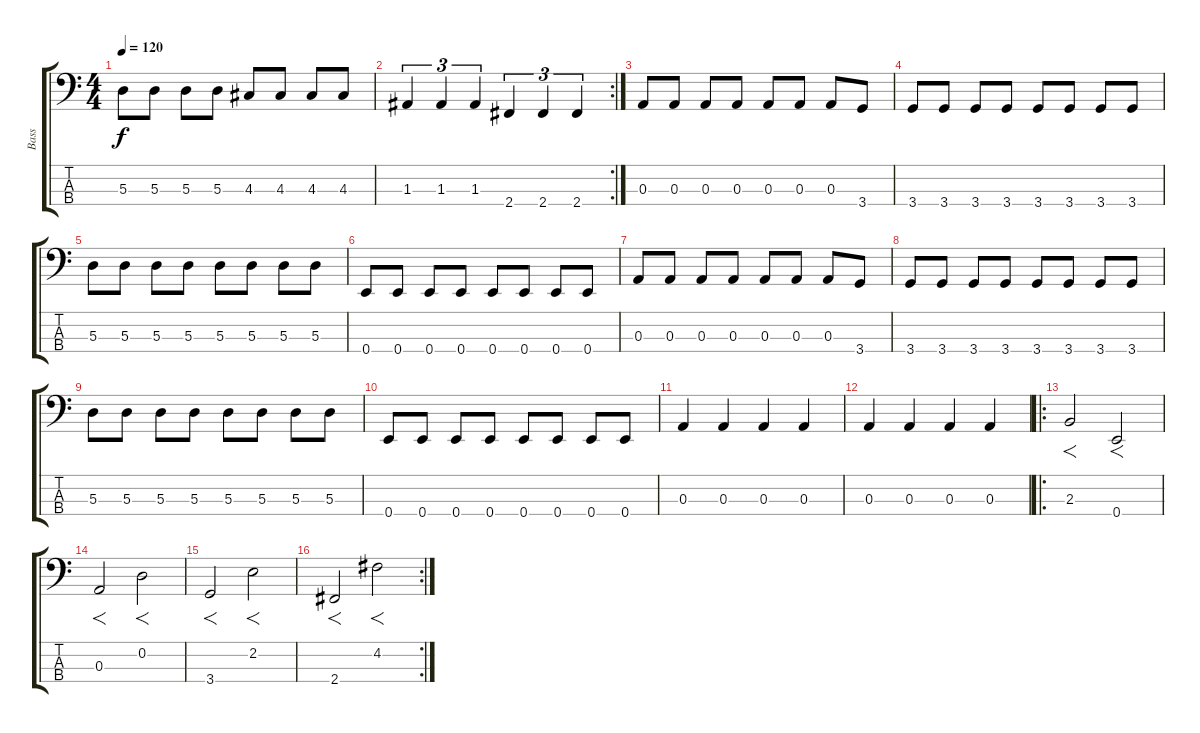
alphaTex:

\track ("Bass" "Bass") {instrument fretlessbass}
\staff {score tabs}
\tuning (G2 D2 A1 E1) {hide}
\ts (4 4)
\tempo 120
\clef f4
\ks c
5.3.8{dy f} 5.3.8 5.3.8 5.3.8 4.3.8 4.3.8 4.3.8 4.3.8 |
\rc 2
1.3.4{tu (3 2)} 1.3.4{tu (3 2)} 1.3.4{tu (3 2)} 2.4.4{tu (3 2)} 2.4.4{tu (3 2)} 2.4.4{tu (3 2)} |
0.3.8 0.3.8 0.3.8 0.3.8 0.3.8 0.3.8 0.3.8 3.4.8 |
3.4.8 3.4.8 3.4.8 3.4.8 3.4.8 3.4.8 3.4.8 3.4.8 |
5.3.8 5.3.8 5.3.8 5.3.8 5.3.8 5.3.8 5.3.8 5.3.8 |
0.4.8 0.4.8 0.4.8 0.4.8 0.4.8 0.4.8 0.4.8 0.4.8 |
0.3.8 0.3.8 0.3.8 0.3.8 0.3.8 0.3.8 0.3.8 3.4.8 |
3.4.8 3.4.8 3.4.8 3.4.8 3.4.8 3.4.8 3.4.8 3.4.8 |
5.3.8 5.3.8 5.3.8 5.3.8 5.3.8 5.3.8 5.3.8 5.3.8 |
0.4.8 0.4.8 0.4.8 0.4.8 0.4.8 0.4.8 0.4.8 0.4.8 |
0.3.4 0.3.4 0.3.4 0.3.4 |
0.3.4 0.3.4 0.3.4 0.3.4 |
\ro
2.3.2{f} 0.4.2{f} |
0.3.2{f} 0.2.2{f} |
3.4.2{f} 2.2.2{f} |
\rc 2
2.4.2{f} 4.2.2{f}
